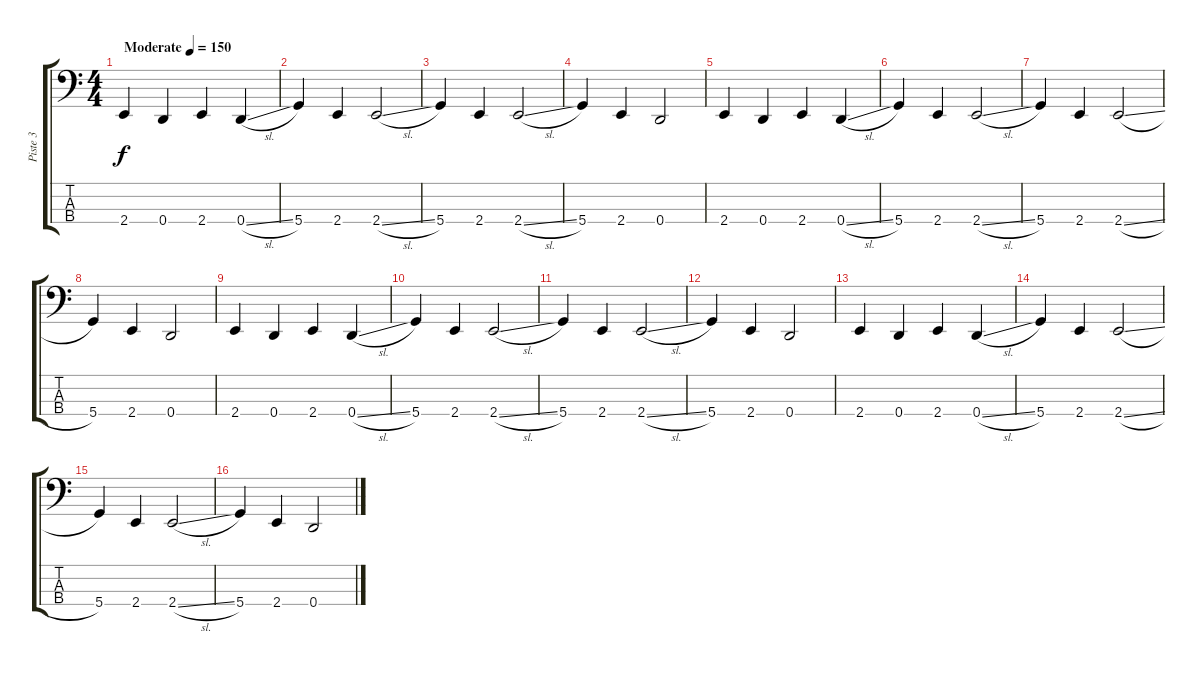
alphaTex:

\track ("Piste 3" "Piste 3") {instrument electricbasspick}
\staff {score tabs}
\tuning (G2 D2 A1 D1) {hide}
\ts (4 4)
\tempo (150 "Moderate")
\clef f4
\ks c
2.4.4{dy f instrument electricbasspick} 0.4.4 2.4.4 0.4{sl}.4 |
5.4.4 2.4.4 2.4{sl}.2 |
5.4.4 2.4.4 2.4{sl}.2 |
5.4.4 2.4.4 0.4.2 |
2.4.4 0.4.4 2.4.4 0.4{sl}.4 |
5.4.4 2.4.4 2.4{sl}.2 |
5.4.4 2.4.4 2.4{sl}.2 |
5.4.4 2.4.4 0.4.2 |
2.4.4 0.4.4 2.4.4 0.4{sl}.4 |
5.4.4 2.4.4 2.4{sl}.2 |
5.4.4 2.4.4 2.4{sl}.2 |
5.4.4 2.4.4 0.4.2 |
2.4.4 0.4.4 2.4.4 0.4{sl}.4 |
5.4.4 2.4.4 2.4{sl}.2 |
5.4.4 2.4.4 2.4{sl}.2 |
5.4.4 2.4.4 0.4.2
